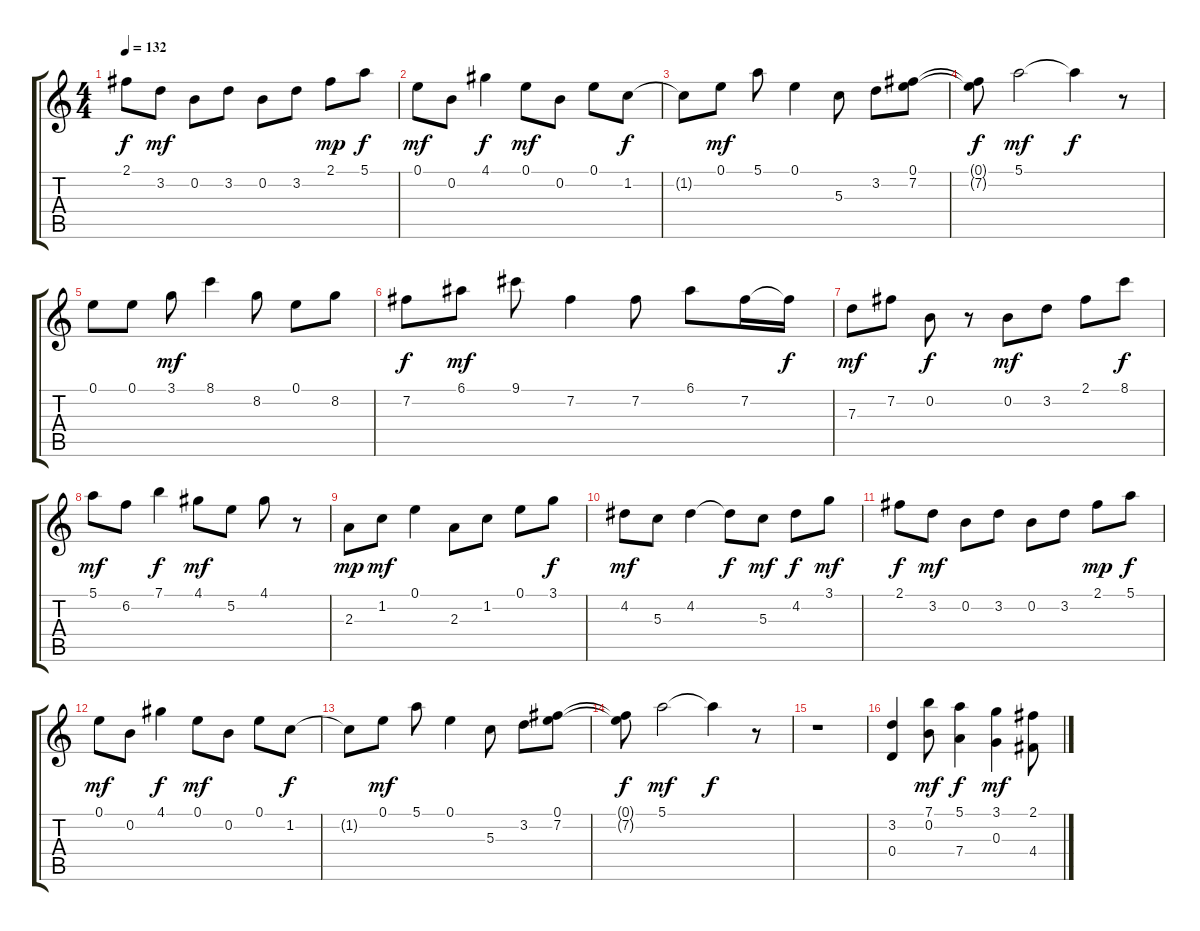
\track "" {instrument electricguitarclean}
\staff {score tabs}
\tuning (E4 B3 G3 D3 A2 E2) {hide}
\ts (4 4)
\tempo 132
\clef g2
\ks c
2.1.8{dy f} 3.2.8{dy mf} 0.2.8 3.2.8 0.2.8 3.2.8 2.1.8{dy mp} 5.1.8{dy f} |
0.1.8{dy mf} 0.2.8 4.1.4{dy f} 0.1.8{dy mf} 0.2.8 0.1.8 1.2.8{dy f} |
1.2{t}.8 0.1.8{dy mf} 5.1.8 0.1.4 5.3.8 3.2.8 (0.1 7.2).8 |
(0.1{t} 7.2{t}).8{dy f} 5.1.2{dy mf} 5.1{t}.4{dy f} r.8 |
0.1.8 0.1.8 3.1.8{dy mf} 8.1.4 8.2.8 0.1.8 8.2.8 |
7.2.8{dy f} 6.1.8{dy mf} 9.1.8 7.2.4 7.2.8 6.1.8 7.2.16 7.2{t}.16{dy f} |
7.3.8{dy mf} 7.2.8 0.2.8{dy f} r.8 0.2.8{dy mf} 3.2.8 2.1.8 8.1.8{dy f} |
5.1.8{dy mf} 6.2.8 7.1.4{dy f} 4.1.8{dy mf} 5.2.8 4.1.8 r.8 |
2.3.8{dy mp} 1.2.8{dy mf} 0.1.4 2.3.8 1.2.8 0.1.8 3.1.8{dy f} |
4.2.8{dy mf} 5.3.8 4.2.4 4.2{t}.8{dy f} 5.3.8{dy mf} 4.2.8{dy f} 3.1.8{dy mf} |
2.1.8{dy f} 3.2.8{dy mf} 0.2.8 3.2.8 0.2.8 3.2.8 2.1.8{dy mp} 5.1.8{dy f} |
0.1.8{dy mf} 0.2.8 4.1.4{dy f} 0.1.8{dy mf} 0.2.8 0.1.8 1.2.8{dy f} |
1.2{t}.8 0.1.8{dy mf} 5.1.8 0.1.4 5.3.8 3.2.8 (0.1 7.2).8 |
(0.1{t} 7.2{t}).8{dy f} 5.1.2{dy mf} 5.1{t}.4{dy f} r.8 |
r.1 |
(3.2 0.4).4 (7.1 0.2).8{dy mf} (5.1 7.4).4{dy f} (3.1 0.3).4{dy mf} (2.1 4.4).8
